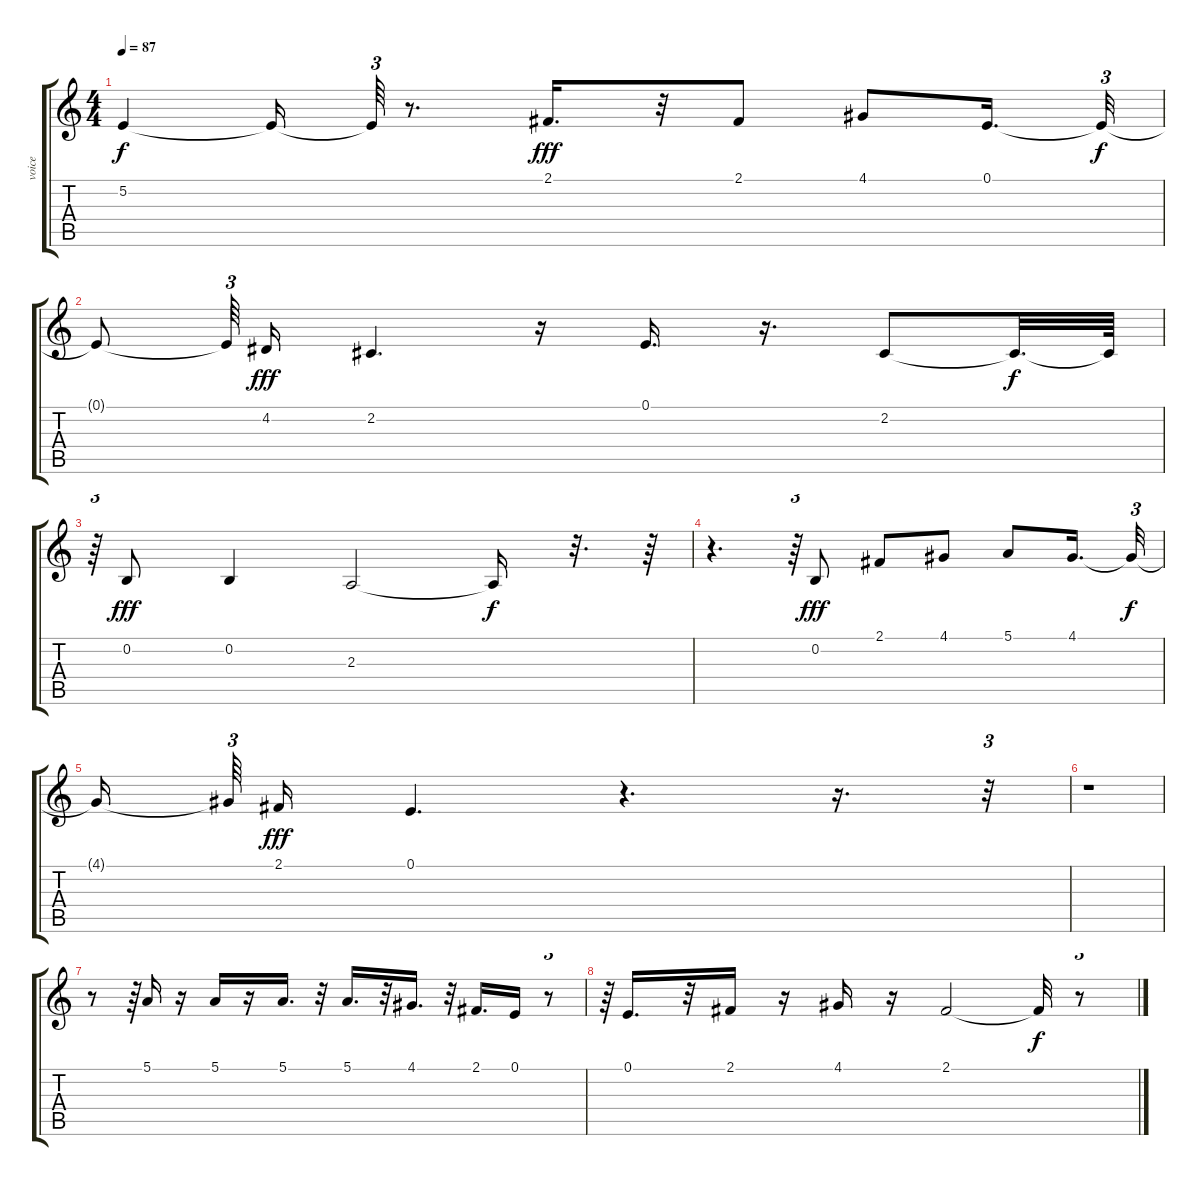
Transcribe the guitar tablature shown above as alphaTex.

\track ("voice" "voice") {instrument synthvoice}
\staff {score tabs}
\tuning (E4 B3 G3 D3 A2 E2) {hide}
\ts (4 4)
\tempo 87
\clef g2
\ks c
5.2{t}.4{dy f} 5.2{t}.16 5.2{t}.64{tu (3 2)} r.8{d} 2.1.16{d dy fff} r.32 2.1.8 4.1.8 0.1.16{d} 0.1{t}.32{tu (3 2) dy f} |
0.1{t}.8 0.1{t}.64{tu (3 2) beam splitsecondary} 4.2.16{dy fff} 2.2.4{d} r.16 0.1.16{d} r.16{d} 2.2.8 2.2{t}.32{d dy f} 2.2{t}.64 |
r.64{tu (3 2)} 0.2.8{dy fff} 0.2.4 2.3.2 2.3{t}.16{dy f} r.32{d} r.64 |
r.4{d} r.64{tu (3 2)} 0.2.8{dy fff} 2.1.8 4.1.8 5.1.8 4.1.16{d} 4.1{t}.32{tu (3 2) dy f} |
4.1{t}.16{beam splitsecondary} 4.1{t}.64{tu (3 2)} 2.1.16{dy fff} 0.1.4{d} r.4{d} r.16{d} r.32{tu (3 2)} |
r.1 |
r.8 r.64{tu (3 2)} 5.1.16 r.16 5.1.16 r.16 5.1.16{d} r.32 5.1.16{d} r.32 4.1.16{d} r.32 2.1.16{d} 0.1.16 r.8{tu (3 2)} |
r.64{tu (3 2)} 0.1.16{d} r.32 2.1.16 r.16 4.1.16 r.16 2.1.2 2.1{t}.32{dy f} r.8{tu (3 2)}
